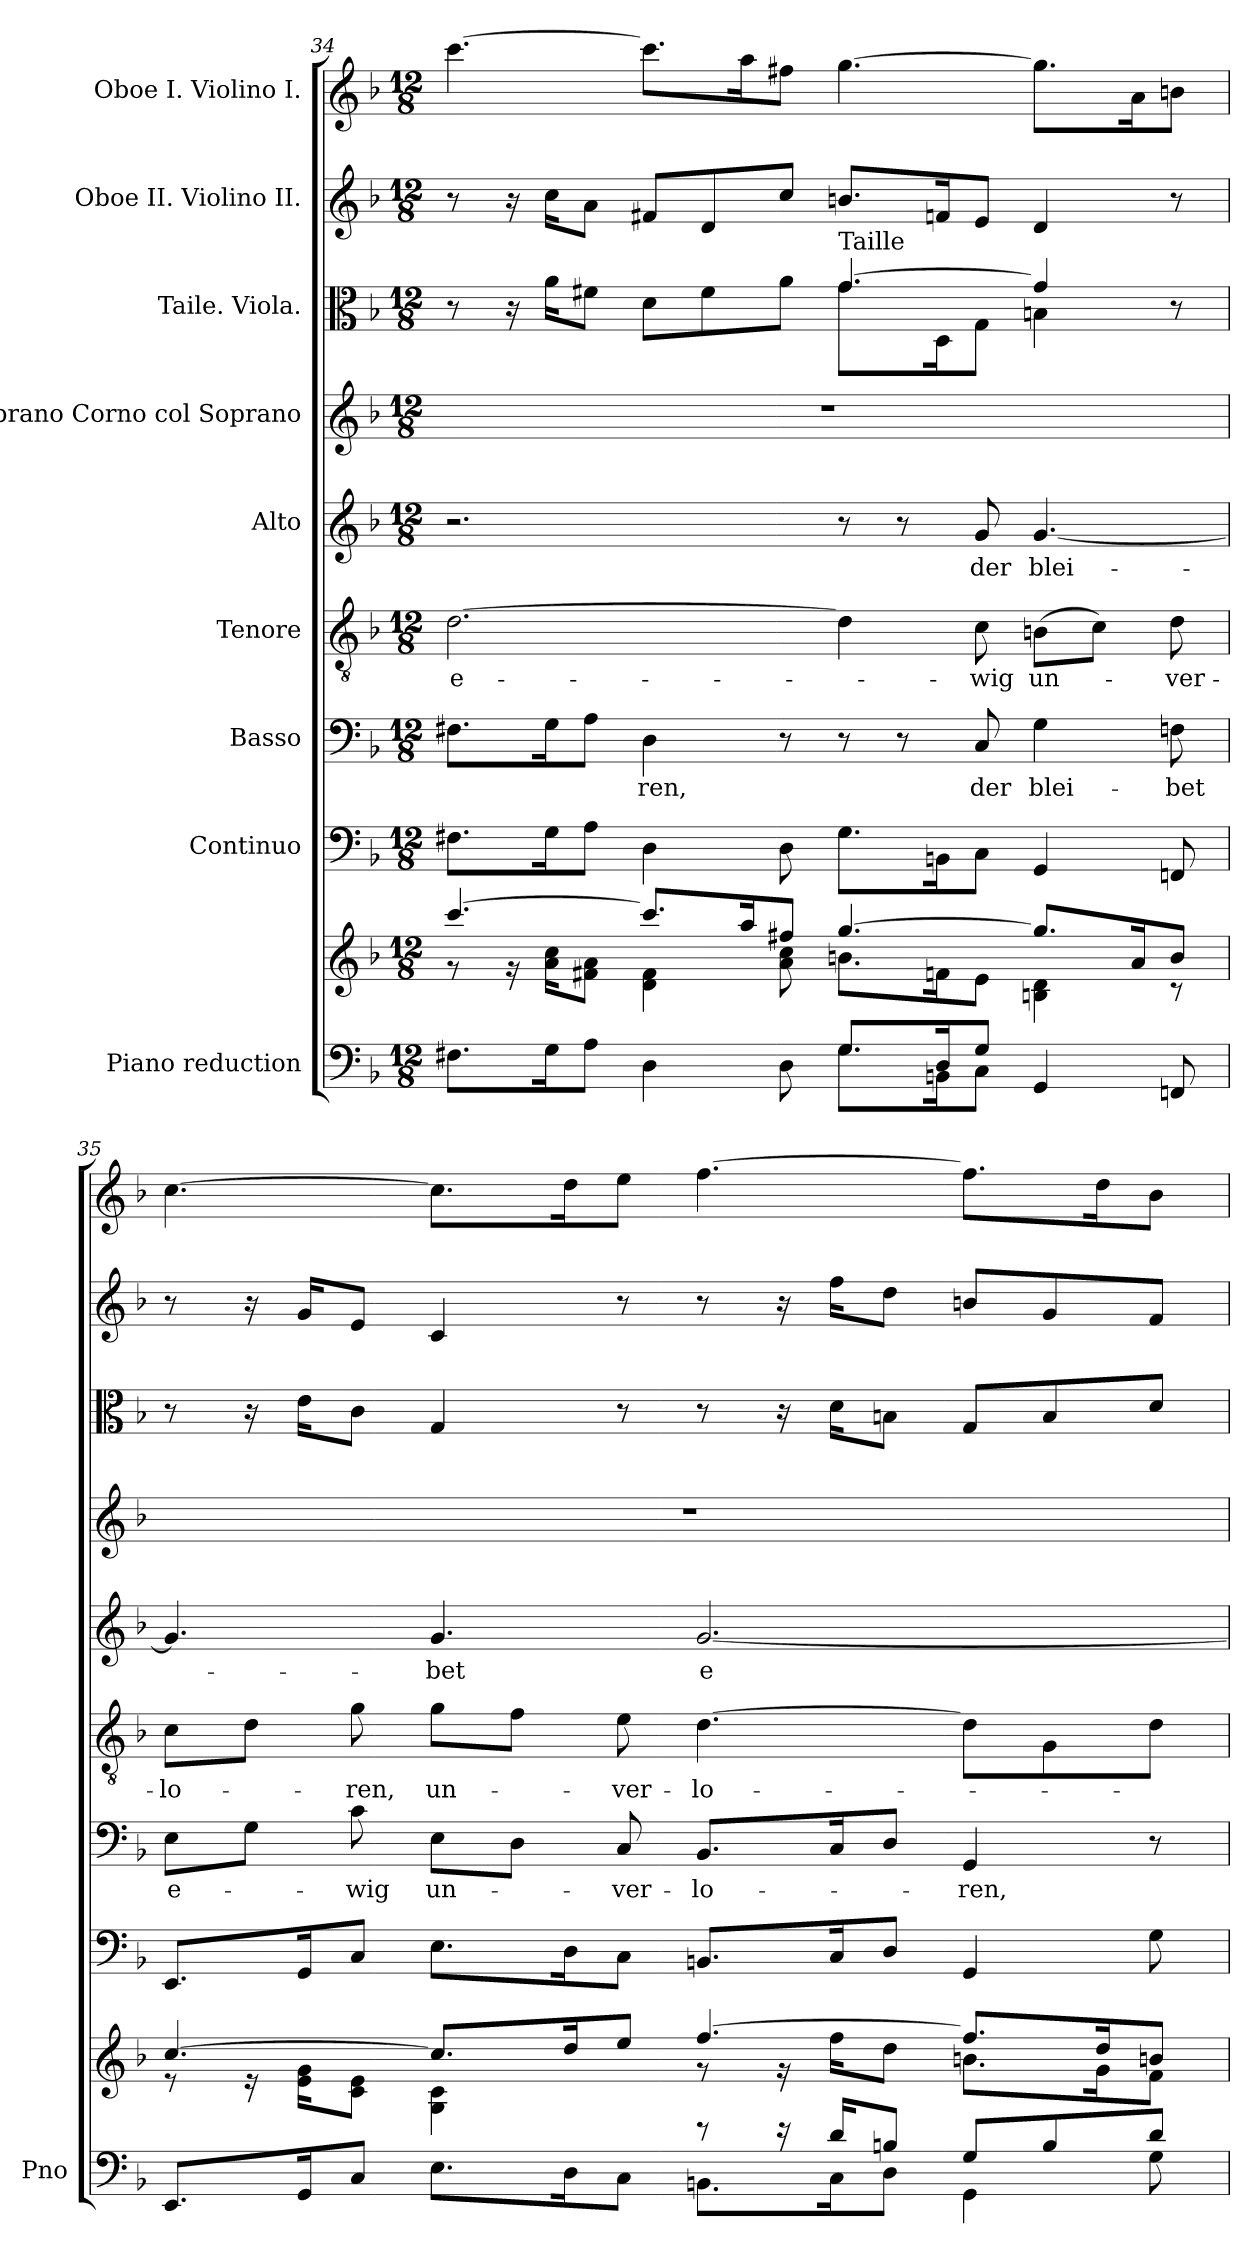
**kern	**kern	**kern	**kern	**text	**kern	**text	**kern	**text	**kern	**kern	**kern	**kern
*part9	*part9	*part8	*part7	*part7	*part6	*part6	*part5	*part5	*part4	*part3	*part2	*part1
*staff10	*staff9	*staff8	*staff7	*staff7	*staff6	*staff6	*staff5	*staff5	*staff4	*staff3	*staff2	*staff1
*I"Piano reduction	*	*I"Continuo	*I"Basso	*	*I"Tenore	*	*I"Alto	*	*I"Soprano Corno col Soprano	*I"Taile. Viola.	*I"Oboe II. Violino II.	*I"Oboe I. Violino I.
*I'Pno	*	*	*	*	*	*	*	*	*	*	*	*
*clefF4	*clefG2	*clefF4	*clefF4	*	*clefGv2	*	*clefG2	*	*clefG2	*clefC3	*clefG2	*clefG2
*k[b-]	*k[b-]	*k[b-]	*k[b-]	*	*k[b-]	*	*k[b-]	*	*k[b-]	*k[b-]	*k[b-]	*k[b-]
*M12/8	*M12/8	*M12/8	*M12/8	*	*M12/8	*	*M12/8	*	*M12/8	*M12/8	*M12/8	*M12/8
=34	=34	=34	=34	=34	=34	=34	=34	=34	=34	=34	=34	=34
*^	*^	*	*	*	*	*	*	*	*	*	*	*
!	!	!	!	!	!	!	!	!LO:LY:b	!	!	!	!	!	!
*	*	*	*	*	*	*	*	*	*	*	*	*^	*	*
2.ryy	8.F#X\L	[4.ccc/	8r	8.F#X\L	8.F#X\L	.	[2.d\	e-	2.r	.	1.r	8r	8ryy	8r	[4.ccc\
.	.	.	16r	.	.	.	.	.	.	.	.	16r	16ryy	16r	.
.	16G\K	.	16a\ 16cc\KL	16G\K	16G\K	.	.	.	.	.	.	16a\KL	8.ryy	16cc\KL	.
.	8A\J	.	8f#X\ 8a\J	8A\J	8A\J	.	.	.	.	.	.	8f#X\J	.	8a\J	.
!	!	!	!	!	!	!LO:LY:b	!	!	!	!	!	!	!	!	!
.	4D\	8.ccc/L]	4d\ 4f#\	4D\	4D\	ren,	.	.	.	.	.	8d\L	4.ryy	8f#X/L	8.ccc\L]
.	.	.	.	.	.	.	.	.	.	.	.	8f#\	.	8d/	.
.	.	16aa/K	.	.	.	.	.	.	.	.	.	.	.	.	16aa\K
.	8D\	8ff#X/J	8a\ 8cc\	8D\	8r	.	.	.	.	.	.	8a\J	.	8cc/J	8ff#X\J
!	!	!	!	!	!	!	!	!	!	!	!	!LO:TX:a:t=Taille	!	!	!
8.G/L	8.G\L	[4.gg/	8.bn\L	8.G\L	8r	.	4d\]	.	8r	.	.	[4.g!/	8.g\L	8.bn/L	[4.gg\
.	.	.	.	.	8r	.	.	.	8r	.	.	.	.	.	.
16D/K	16BBn\K	.	16fn\K	16BBn\K	.	.	.	.	.	.	.	.	16D\K	16fn/K	.
!	!	!	!	!	!	!LO:LY:b	!	!LO:LY:b	!	!LO:LY:b	!	!	!	!	!
8G/J	8C\J	.	8e\J	8C\J	8C/	der	8c\	-wig	8g/	der	.	.	8G\J	8e/J	.
!	!	!	!	!	!	!LO:LY:b	!	!LO:LY:b	!	!LO:LY:b	!	!	!	!	!
4GG/	4.ryy	8.gg/L]	4Bn\ 4d\	4GG/	4G\	blei-	(8Bn\L	un-	[4.g/	blei-	.	4g!/]	4Bn\	4d/	8.gg\L]
.	.	.	.	.	.	.	8c\J)	.	.	.	.	.	.	.	.
.	.	16a/K	.	.	.	.	.	.	.	.	.	.	.	.	16a\K
!	!	!	!	!	!	!LO:LY:b	!	!LO:LY:b	!	!	!	!	!	!	!
8FFn/	.	8b/J	8r	8FFn/	8Fn\	-bet	8d\	-ver-	.	.	.	8r	8ryy	8r	8bn\J
=35	=35	=35	=35	=35	=35	=35	=35	=35	=35	=35	=35	=35	=35	=35	=35
!	!	!	!	!	!	!LO:LY:b	!	!LO:LY:b	!	!	!	!	!	!	!
*	*	*	*	*	*	*	*	*	*	*	*	*v	*v	*	*
2.ryy	8.EE/L	[4.cc/	8r	8.EE/L	8E\L	e-	8c\L	-lo-	4.g/]	.	1.r	8r	8r	[4.cc\
.	.	.	16r	.	8G\J	.	8d\J	.	.	.	.	16r	16r	.
.	16GG/K	.	16e\ 16g\KL	16GG/K	.	.	.	.	.	.	.	16e\KL	16g/KL	.
!	!	!	!	!	!	!LO:LY:b	!	!LO:LY:b	!	!	!	!	!	!
.	8C/J	.	8c\ 8e\J	8C/J	8c\	-wig	8g\	-ren,	.	.	.	8c\J	8e/J	.
!	!	!	!	!	!	!LO:LY:b	!	!LO:LY:b	!	!LO:LY:b	!	!	!	!
.	8.E\L	8.cc/L]	4G\ 4c\	8.E\L	8E\L	un-	8g\L	un-	4.g/	-bet	.	4G/	4c/	8.cc\L]
.	.	.	.	.	8D\J	.	8f\J	.	.	.	.	.	.	.
.	16D\K	16dd/K	.	16D\K	.	.	.	.	.	.	.	.	.	16dd\K
!	!	!	!	!	!	!LO:LY:b	!	!LO:LY:b	!	!	!	!	!	!
.	8C\J	8ee/J	8ryy	8C\J	8C/	-ver-	8e\	-ver-	.	.	.	8r	8r	8ee\J
!	!	!	!	!	!	!LO:LY:b	!	!LO:LY:b	!	!LO:LY:b	!	!	!	!
8r	8.BBn\L	[4.ff/	8r	8.BBn/L	8.BB-/L	-lo-	[4.d\	-lo-	[2.g/	e-	.	8r	8r	[4.ff\
16r	.	.	16r	.	.	.	.	.	.	.	.	16r	16r	.
16d/KL	16C\K	.	16ff\KL	16C/K	16C/K	.	.	.	.	.	.	16d\KL	16ff\KL	.
8Bn/J	8D\J	.	8dd\J	8D/J	8D/J	.	.	.	.	.	.	8Bn\J	8dd\J	.
!	!	!	!	!	!	!LO:LY:b	!	!	!	!	!	!	!	!
8G/L	4GG\	8.ff/L]	8.bn\L	4GG/	4GG/	-ren,	8d\L]	.	.	.	.	8G/L	8bn/L	8.ff\L]
8B/	.	.	.	.	.	.	8G\	.	.	.	.	8B/	8g/	.
.	.	16dd/K	16g\K	.	.	.	.	.	.	.	.	.	.	16dd\K
8d/J	8G\	8bn/J	8f\J	8G\	8r	.	8d\J	.	.	.	.	8d/J	8f/J	8b-\J
*v	*v	*	*	*	*	*	*	*	*	*	*	*	*	*
*	*v	*v	*	*	*	*	*	*	*	*	*	*	*
=	=	=	=	=	=	=	=	=	=	=	=	=
*-	*-	*-	*-	*-	*-	*-	*-	*-	*-	*-	*-	*-
